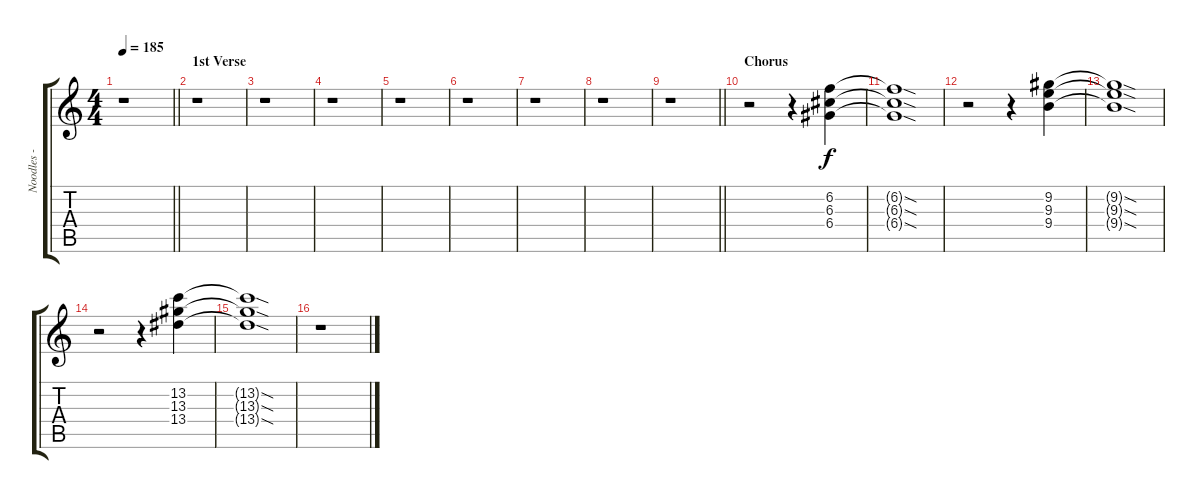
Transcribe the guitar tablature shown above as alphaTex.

\track ("Noodles - Guitar" "Noodles - ") {instrument distortionguitar}
\staff {score tabs}
\tuning (E4 B3 G3 D3 A2 E2) {hide}
\ts (4 4)
\tempo 185
\clef g2
\barLineRight lightlight
\ks c
r.1{dy f instrument distortionguitar} |
\section ("" "1st Verse")
r.1 |
r.1 |
r.1 |
r.1 |
r.1 |
r.1 |
r.1 |
\barLineRight lightlight
r.1 |
\section ("" "Chorus")
r.2 r.4 (6.2 6.3 6.4).4 |
(6.2{sod t} 6.3{sod t} 6.4{sod t}).1 |
r.2 r.4 (9.2 9.3 9.4).4 |
(9.2{sod t} 9.3{sod t} 9.4{sod t}).1 |
r.2 r.4 (13.2 13.3 13.4).4 |
(13.2{sod t} 13.3{sod t} 13.4{sod t}).1 |
r.1
